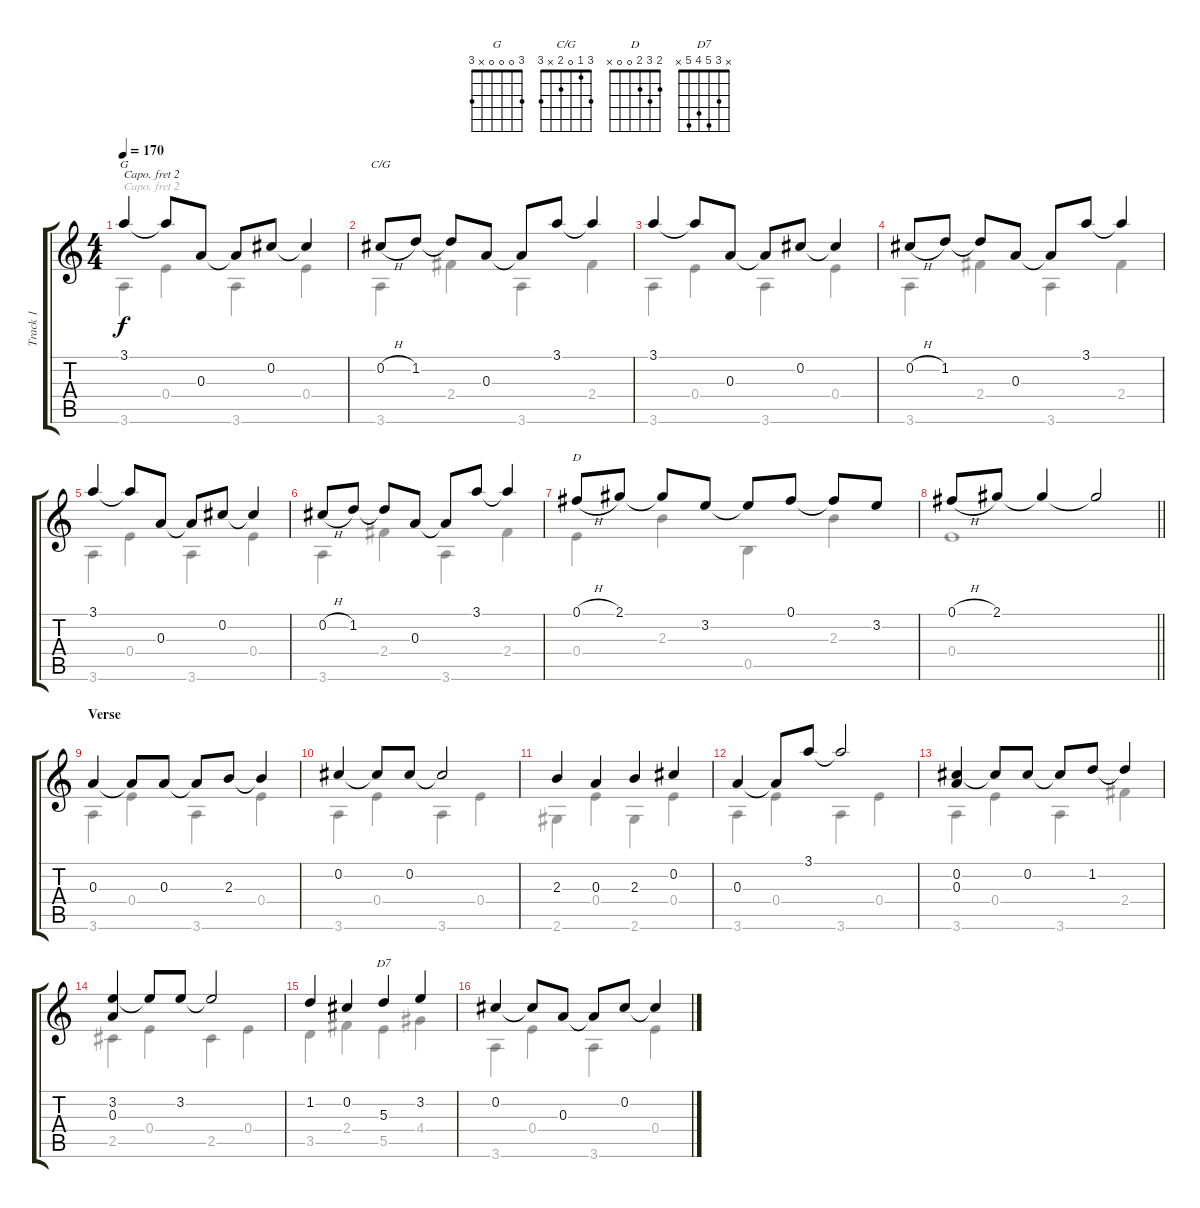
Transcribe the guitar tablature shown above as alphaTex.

\track ("Track 1" "Track 1") {instrument acousticguitarsteel}
\staff {score tabs}
\capo 2
\tuning (E4 B3 G3 D3 A2 E2) {hide}
\chord ("G" 3 0 0 0 x 3)
\chord ("C/G" 3 1 0 2 x 3)
\chord ("D" 2 3 2 0 0 x)
\chord ("D7" x 3 5 4 5 x)
\voice
\ts (4 4)
\tempo 170
\clef g2
\ks c
3.1.4{ch "G" dy f instrument acousticguitarsteel} 3.1{t}.8 0.3.8 0.3{t}.8 0.2.8 0.2{t}.4 |
0.2{h}.8{ch "C/G"} 1.2.8 1.2{t}.8 0.3.8 0.3{t}.8 3.1.8 3.1{t}.4 |
3.1.4 3.1{t}.8 0.3.8 0.3{t}.8 0.2.8 0.2{t}.4 |
0.2{h}.8 1.2.8 1.2{t}.8 0.3.8 0.3{t}.8 3.1.8 3.1{t}.4 |
3.1.4 3.1{t}.8 0.3.8 0.3{t}.8 0.2.8 0.2{t}.4 |
0.2{h}.8 1.2.8 1.2{t}.8 0.3.8 0.3{t}.8 3.1.8 3.1{t}.4 |
0.1{h}.8{ch "D"} 2.1.8 2.1{t}.8 3.2.8 3.2{t}.8 0.1.8 0.1{t}.8 3.2.8 |
\barLineRight lightlight
0.1{h}.8 2.1.8 2.1{t}.4 2.1{t}.2 |
\section ("" "Verse")
0.3.4 0.3{t}.8 0.3.8 0.3{t}.8 2.3.8 2.3{t}.4 |
0.2.4 0.2{t}.8 0.2.8 0.2{t}.2 |
2.3.4 0.3.4 2.3.4 0.2.4 |
0.3.4 0.3{t}.8 3.1.8 3.1{t}.2 |
(0.2 0.3).4 0.2{t}.8 0.2.8 0.2{t}.8 1.2.8 1.2{t}.4 |
(3.2 0.3).4 3.2{t}.8 3.2.8 3.2{t}.2 |
1.2.4 0.2.4 5.3.4{ch "D7"} 3.2.4 |
0.2.4 0.2{t}.8 0.3.8 0.3{t}.8 0.2.8 0.2{t}.4
\voice
\clef g2
\ottava regular
\simile none
\ks c
3.6.4{dy f} 0.4.4 3.6.4 0.4.4 |
3.6.4 2.4.4 3.6.4 2.4.4 |
3.6.4 0.4.4 3.6.4 0.4.4 |
3.6.4 2.4.4 3.6.4 2.4.4 |
3.6.4 0.4.4 3.6.4 0.4.4 |
3.6.4 2.4.4 3.6.4 2.4.4 |
0.4.4 2.3.4 0.5.4 2.3.4 |
\barLineRight lightlight
0.4.1 |
3.6.4 0.4.4 3.6.4 0.4.4 |
3.6.4 0.4.4 3.6.4 0.4.4 |
2.6.4 0.4.4 2.6.4 0.4.4 |
3.6.4 0.4.4 3.6.4 0.4.4 |
3.6.4 0.4.4 3.6.4 2.4.4 |
2.5.4 0.4.4 2.5.4 0.4.4 |
3.5.4 2.4.4 5.5.4 4.4.4 |
3.6.4 0.4.4 3.6.4 0.4.4
